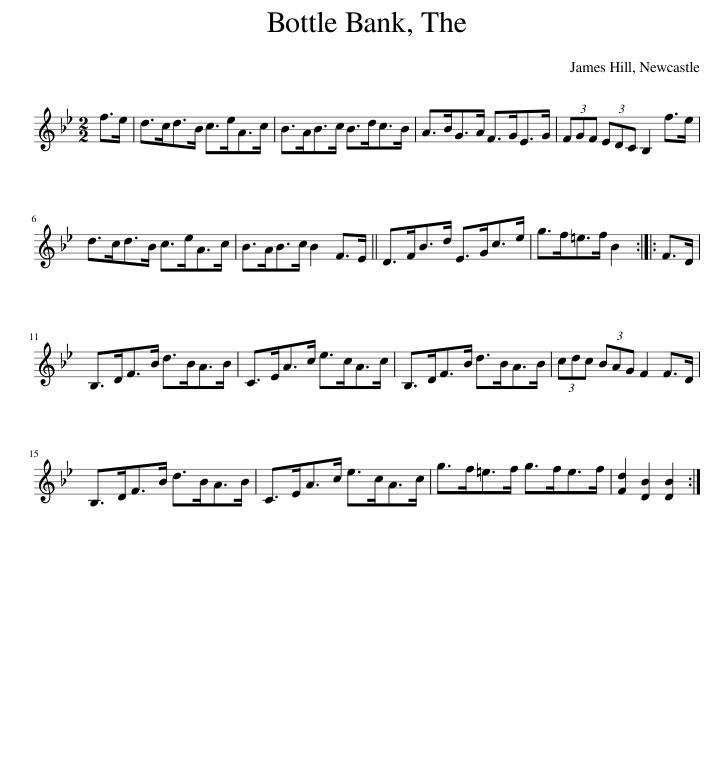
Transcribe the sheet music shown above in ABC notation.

X:1
L:1/8
M:2/2
I:linebreak $
K:Bb
V:1 treble
V:1
 f>e | d>cd>B c>eA>c | B>AB>c B>dc>B | A>BG>A F>GE>G | (3FGF (3EDC B,2 f>e |$ %5
 d>cd>B c>eA>c | B>AB>c B2 F>E || D>FB>d E>Gc>e | g>f=e>f B2 :: F>D |$ %10
 B,>DF>B d>BA>B | C>EA>c e>cA>c | B,>DF>B d>BA>B | (3cdc (3BAG F2 F>D |$ B,>DF>B d>BA>B | %15
 C>EA>c e>cA>c | g>f=e>f g>fe>f | [Fd]2 [DB]2 [DB]2 :| %18
